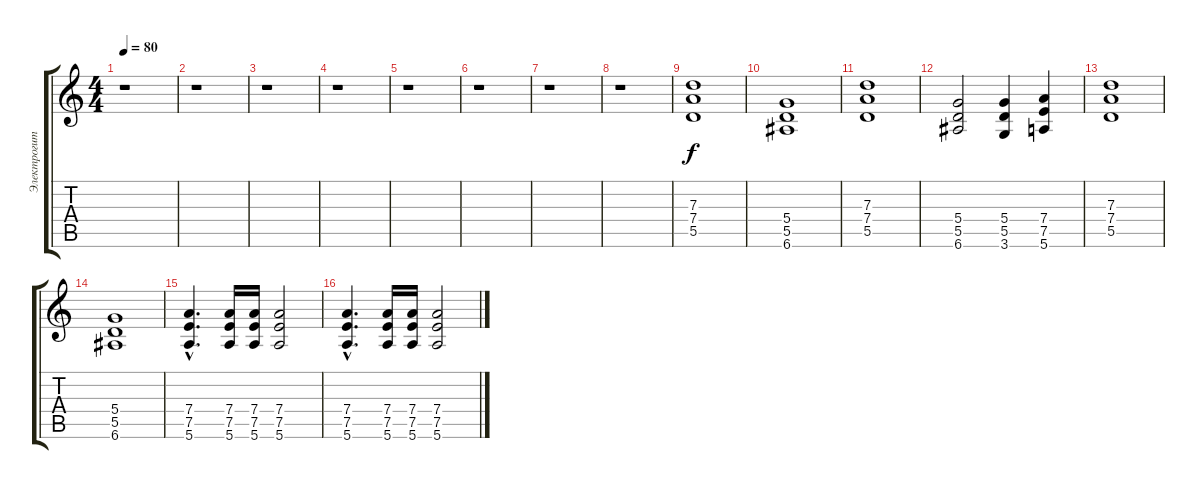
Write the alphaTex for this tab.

\track ("Электрогитара" "Электрогит") {instrument distortionguitar}
\staff {score tabs}
\tuning (E4 B3 G3 D3 A2 E2) {hide}
\ts (4 4)
\tempo 80
\clef g2
\ks c
r.1{dy f} |
r.1 |
r.1 |
r.1 |
r.1 |
r.1 |
r.1 |
r.1 |
(7.3 7.4 5.5).1 |
(5.4 5.5 6.6).1 |
(7.3 7.4 5.5).1 |
(5.4 5.5 6.6).2 (5.4 5.5 3.6).4 (7.4 7.5 5.6).4 |
(7.3 7.4 5.5).1 |
(5.4 5.5 6.6).1 |
(7.4{hac} 7.5{hac} 5.6{hac}).4{d} (7.4 7.5 5.6).16 (7.4 7.5 5.6).16 (7.4 7.5 5.6).2 |
(7.4{hac} 7.5{hac} 5.6{hac}).4{d} (7.4 7.5 5.6).16 (7.4 7.5 5.6).16 (7.4 7.5 5.6).2
